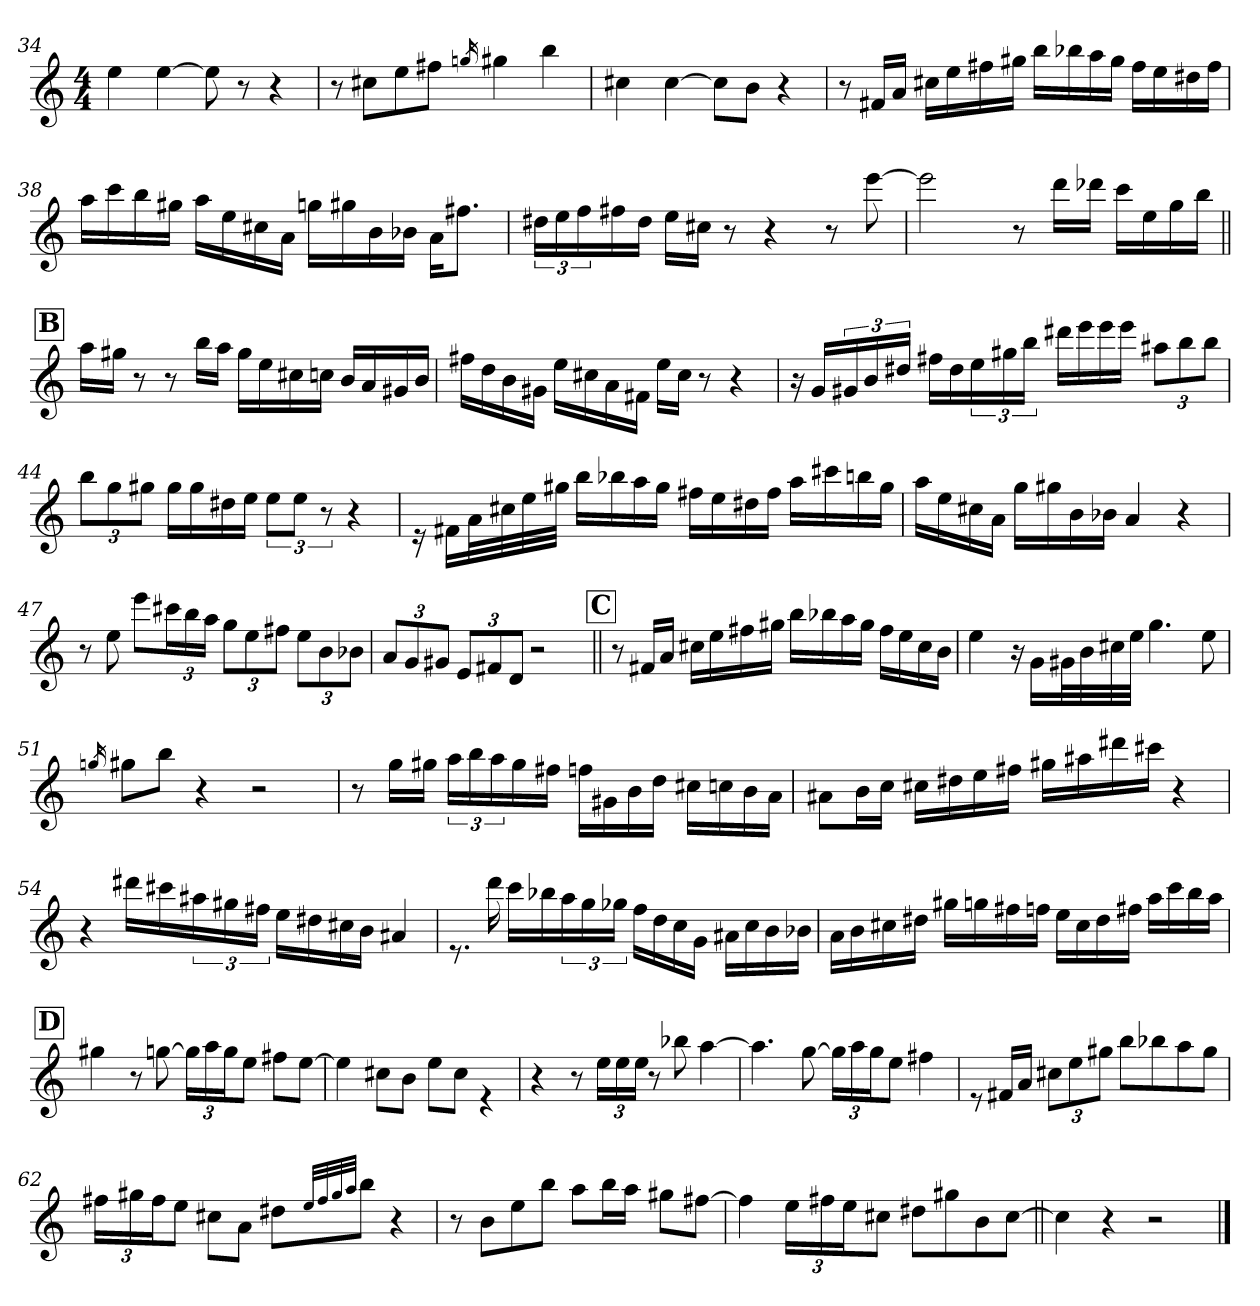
**kern
*part1
*staff1
*clefG2
*ITrd5c9
*k[b-e-a-]
*M4/4
=34
4g\
[4g\
8g\]
8r
4r
=35
8r
8en\L
8g\
8an\J
16qb-X/
4bn\
4dd\
=36
4en\
[4e\
8e\L]
8d\J
4r
=37
8r
16An/LL
16c/JJ
16en\LL
16g\
16an\
16bn\JJ
16dd\LL
16dd-X\
16cc\
16b\JJ
16a\LL
16g\
16f#X\
16a\JJ
!!LO:LB:g=z
=38
16cc\LL
16ee-\
16dd\
16bn\JJ
16cc\LL
16g\
16en\
16c\JJ
16b-X\LL
16bn\
16d\
16d-X\JJ
16c\KL
8.an\J
=39
24f#X\LL
24g\
24a-\
16an\
16f#\JJ
16g\LL
16en\JJ
8r
4r
8r
[8gg\
=40
2gg\]
8r
16ff\LL
16ff-X\JJ
16ee-\LL
16g\
16b-\
16dd\JJ
!!LO:LB:g=z
!!LO:REH:place=s1:a:B:t=B
=41||
16cc\LL
16bn\JJ
8r
8r
16dd\LL
16cc\JJ
16b\LL
16g\
16en\
16e-X\JJ
16d/LL
16c/
16Bn/
16d/JJ
=42
16an\LL
16f\
16d\
16Bn\JJ
16g\LL
16en\
16c\
16An\JJ
16g\LL
16e\JJ
8r
4r
=43
16r
16B-/LL
24Bn/
24d/
24f#X/JJ
16an\LL
16f#\
24g\
24bn\
24dd\JJ
16ff#X\LL
16gg\
16gg\
16gg\JJ
12cc#X\L
12dd\
12dd\J
!!LO:LB:g=z
=44
12dd\L
12b-\
12bn\J
16b\LL
16b\
16f#X\
16g\JJ
12g\L
12g\J
12r
4r
=45
16rd
16An\LL
32c\L
32en\
32g\
32bn\JJJ
16dd\LL
16dd-X\
16cc\
16b\JJ
16an\LL
16g\
16f#X\
16a\JJ
16cc\LL
16een\
16ddn\
16b\JJ
=46
16cc\LL
16g\
16en\
16c\JJ
16b-\LL
16bn\
16d\
16d-X\JJ
4c/
4r
!!LO:LB:g=z
=47
8r
8g\
8gg\L
24een\L
24dd\
24cc\JJ
12b-\L
12g\
12an\J
12g\L
12d\
12d-X\J
=48
12c/L
12B-/
12Bn/J
12G/L
12An/
12F/J
2r
!!LO:REH:place=s1:a:B:t=C
=49||
8r
16An/LL
16c/JJ
16en\LL
16g\
16an\
16bn\JJ
16dd\LL
16dd-X\
16cc\
16b\JJ
16a\LL
16g\
16e\
16d\JJ
!!LO:LB:g=z
=50
4g\
16r
16B-\LL
32Bn\L
32d\
32en\
32g\JJJ
4.b-\
8g\
=51
16qb-X/
8bn\L
8dd\J
4r
2r
=52
8r
16b-\LL
16bn\JJ
24cc\LL
24dd\
24cc\
16b\
16an\JJ
16a-X\LL
16Bn\
16d\
16f\JJ
16en\LL
16e-X\
16d\
16c\JJ
!!LO:LB:g=z
=53
8c#X\L
16d\L
16e-\JJ
16en\LL
16f#X\
16g\
16an\JJ
16bn\LL
16cc#X\
16ff#X\
16een\JJ
4r
=54
4r
16ff#X\LL
16een\
24cc#X\
24bn\
24an\JJ
16g\LL
16f#X\
16en\
16d\JJ
4c#X/
=55
8.rd
16ff\
16ee-\LL
16dd-X\
24cc\
24b-\
24b--X\JJ
16a-\LL
16f\
16e-\
16B-\JJ
16c#X\LL
16e-\
16d\
16d-X\JJ
!!LO:LB:g=z
=56
16c\LL
16d\
16en\
16f#X\JJ
16bn\LL
16b-X\
16an\
16a-X\JJ
16g\LL
16e\
16f#\
16an\JJ
16cc\LL
16ee-\
16dd\
16cc\JJ
!!LO:REH:place=s1:a:B:t=D
=57
4bn\
8r
[8b-X\
24b-\LL]
24cc\
24b-\J
8g\J
8an\L
[8g\J
=58
4g\]
8en\L
8d\J
8g\L
8e\J
4rd
!!LO:PB:g=z
=59
4r
8r
24g\LL
24g\
24g\JJ
8r
8dd-X\
[4cc\
=60
4.cc\]
[8b-\
24b-\LL]
24cc\
24b-\J
8g\J
4an\
=61
8rd
16An/LL
16c/JJ
12en\L
12g\
12bn\J
8dd\L
8dd-X\
8cc\
8b\J
!!LO:LB:g=z
=62
24an\LL
24bn\
24a\J
8g\J
8en\L
8c\J
8f#X\L
32qg/LLL
32qa/
32qb/
32qcc/JJJ
8dd\J
4r
=63
8r
8d\L
8g\
8dd\J
8cc\L
16dd\L
16cc\JJ
8bn\L
[8an\J
=64
4a\]
24g\LL
24an\
24g\J
8en\J
8f#X\L
8bn\
8d\
[8e\J
=65||
4e\]
4r
2r
==
*-
